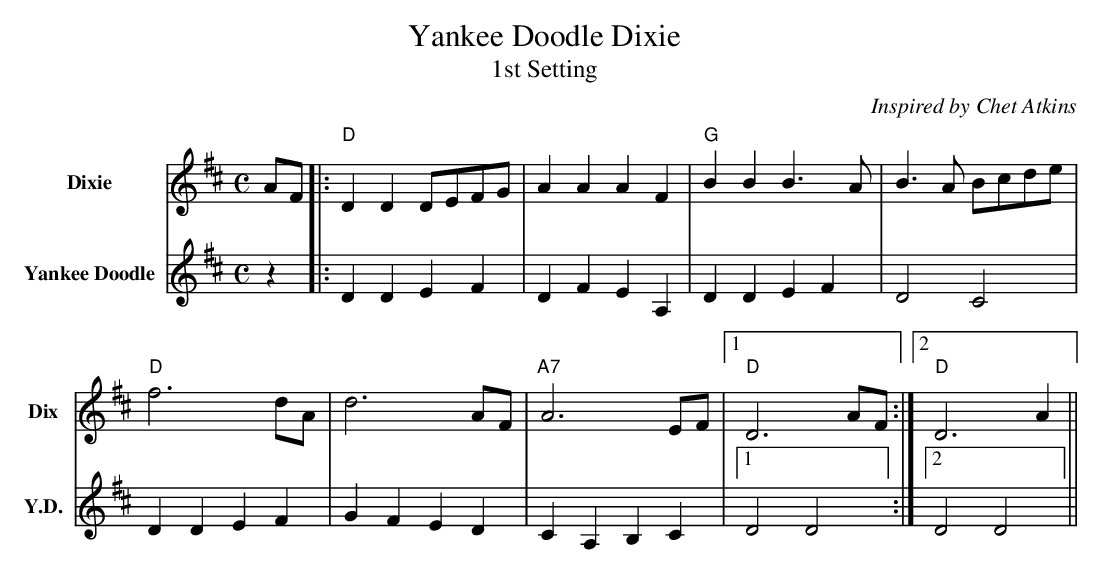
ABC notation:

X:1
T:Yankee Doodle Dixie
T:1st Setting
C:Inspired by Chet Atkins
M:C
V:1 name="Dixie"   snm="Dix"
V:2 name="Yankee Doodle"  snm="Y.D."
K:D
[V:1] AF |: "D"D2D2 DEFG|A2A2A2 F2| "G"B2B2B3A|B3 A Bcde|
[V:2] z2|:D2D2 E2F2| D2F2E2A,2|D2D2 E2F2|D4 C4|
[V:1]"D"f6 dA|d6 AF|"A7" A6 EF|1 "D"D6 AF:|2"D" D6 A2||
[V:2]D2D2 E2F2|G2F2E2D2|C2A,2B,2C2|1D4D4:|2D4D4||
